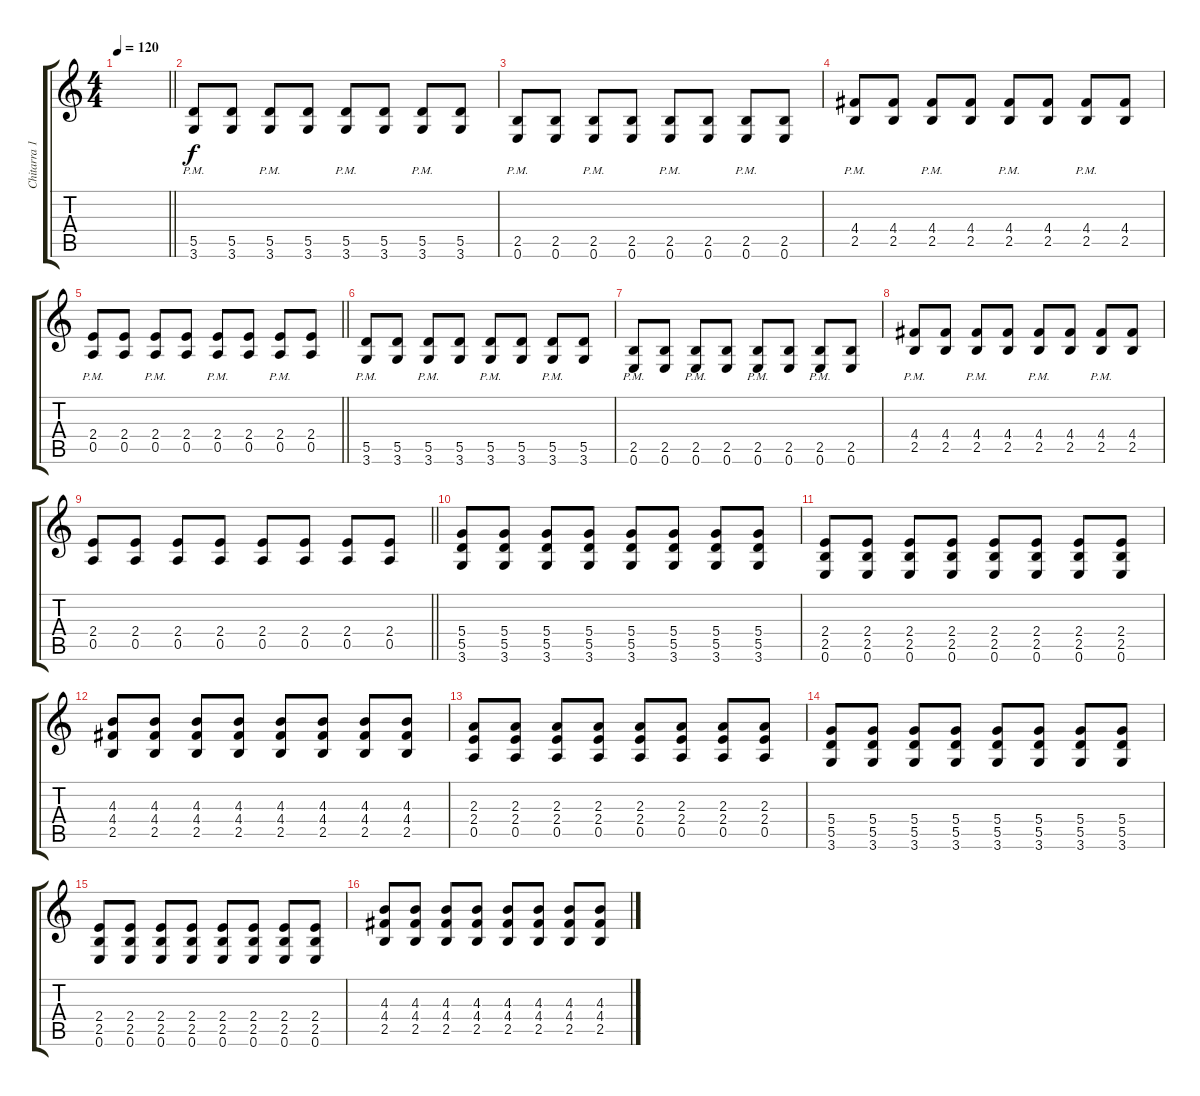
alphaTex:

\track ("Chitarra 1" "Chitarra 1") {instrument overdrivenguitar}
\staff {score tabs}
\tuning (E4 B3 G3 D3 A2 E2) {hide}
\ts (4 4)
\tempo 120
\clef g2
\barLineRight lightlight
\ks c
|
(5.5{pm} 3.6{pm}).8 (5.5 3.6).8 (5.5{pm} 3.6{pm}).8 (5.5 3.6).8 (5.5{pm} 3.6{pm}).8 (5.5 3.6).8 (5.5{pm} 3.6{pm}).8 (5.5 3.6).8 |
(2.5{pm} 0.6{pm}).8 (2.5 0.6).8 (2.5{pm} 0.6{pm}).8 (2.5 0.6).8 (2.5{pm} 0.6{pm}).8 (2.5 0.6).8 (2.5{pm} 0.6{pm}).8 (2.5 0.6).8 |
(4.4{pm} 2.5{pm}).8 (4.4 2.5).8 (4.4{pm} 2.5{pm}).8 (4.4 2.5).8 (4.4{pm} 2.5{pm}).8 (4.4 2.5).8 (4.4{pm} 2.5{pm}).8 (4.4 2.5).8 |
\barLineRight lightlight
(2.4{pm} 0.5{pm}).8 (2.4 0.5).8 (2.4{pm} 0.5{pm}).8 (2.4 0.5).8 (2.4{pm} 0.5{pm}).8 (2.4 0.5).8 (2.4{pm} 0.5{pm}).8 (2.4 0.5).8 |
(5.5{pm} 3.6{pm}).8 (5.5 3.6).8 (5.5{pm} 3.6{pm}).8 (5.5 3.6).8 (5.5{pm} 3.6{pm}).8 (5.5 3.6).8 (5.5{pm} 3.6{pm}).8 (5.5 3.6).8 |
(2.5{pm} 0.6{pm}).8 (2.5 0.6).8 (2.5{pm} 0.6{pm}).8 (2.5 0.6).8 (2.5{pm} 0.6{pm}).8 (2.5 0.6).8 (2.5{pm} 0.6{pm}).8 (2.5 0.6).8 |
(4.4{pm} 2.5{pm}).8 (4.4 2.5).8 (4.4{pm} 2.5{pm}).8 (4.4 2.5).8 (4.4{pm} 2.5{pm}).8 (4.4 2.5).8 (4.4{pm} 2.5{pm}).8 (4.4 2.5).8 |
\barLineRight lightlight
(2.4 0.5).8 (2.4 0.5).8 (2.4 0.5).8 (2.4 0.5).8 (2.4 0.5).8 (2.4 0.5).8 (2.4 0.5).8 (2.4 0.5).8 |
(5.4 5.5 3.6).8 (5.4 5.5 3.6).8 (5.4 5.5 3.6).8 (5.4 5.5 3.6).8 (5.4 5.5 3.6).8 (5.4 5.5 3.6).8 (5.4 5.5 3.6).8 (5.4 5.5 3.6).8 |
(2.4 2.5 0.6).8 (2.4 2.5 0.6).8 (2.4 2.5 0.6).8 (2.4 2.5 0.6).8 (2.4 2.5 0.6).8 (2.4 2.5 0.6).8 (2.4 2.5 0.6).8 (2.4 2.5 0.6).8 |
(4.3 4.4 2.5).8 (4.3 4.4 2.5).8 (4.3 4.4 2.5).8 (4.3 4.4 2.5).8 (4.3 4.4 2.5).8 (4.3 4.4 2.5).8 (4.3 4.4 2.5).8 (4.3 4.4 2.5).8 |
(2.3 2.4 0.5).8 (2.3 2.4 0.5).8 (2.3 2.4 0.5).8 (2.3 2.4 0.5).8 (2.3 2.4 0.5).8 (2.3 2.4 0.5).8 (2.3 2.4 0.5).8 (2.3 2.4 0.5).8 |
(5.4 5.5 3.6).8 (5.4 5.5 3.6).8 (5.4 5.5 3.6).8 (5.4 5.5 3.6).8 (5.4 5.5 3.6).8 (5.4 5.5 3.6).8 (5.4 5.5 3.6).8 (5.4 5.5 3.6).8 |
(2.4 2.5 0.6).8 (2.4 2.5 0.6).8 (2.4 2.5 0.6).8 (2.4 2.5 0.6).8 (2.4 2.5 0.6).8 (2.4 2.5 0.6).8 (2.4 2.5 0.6).8 (2.4 2.5 0.6).8 |
(4.3 4.4 2.5).8 (4.3 4.4 2.5).8 (4.3 4.4 2.5).8 (4.3 4.4 2.5).8 (4.3 4.4 2.5).8 (4.3 4.4 2.5).8 (4.3 4.4 2.5).8 (4.3 4.4 2.5).8
